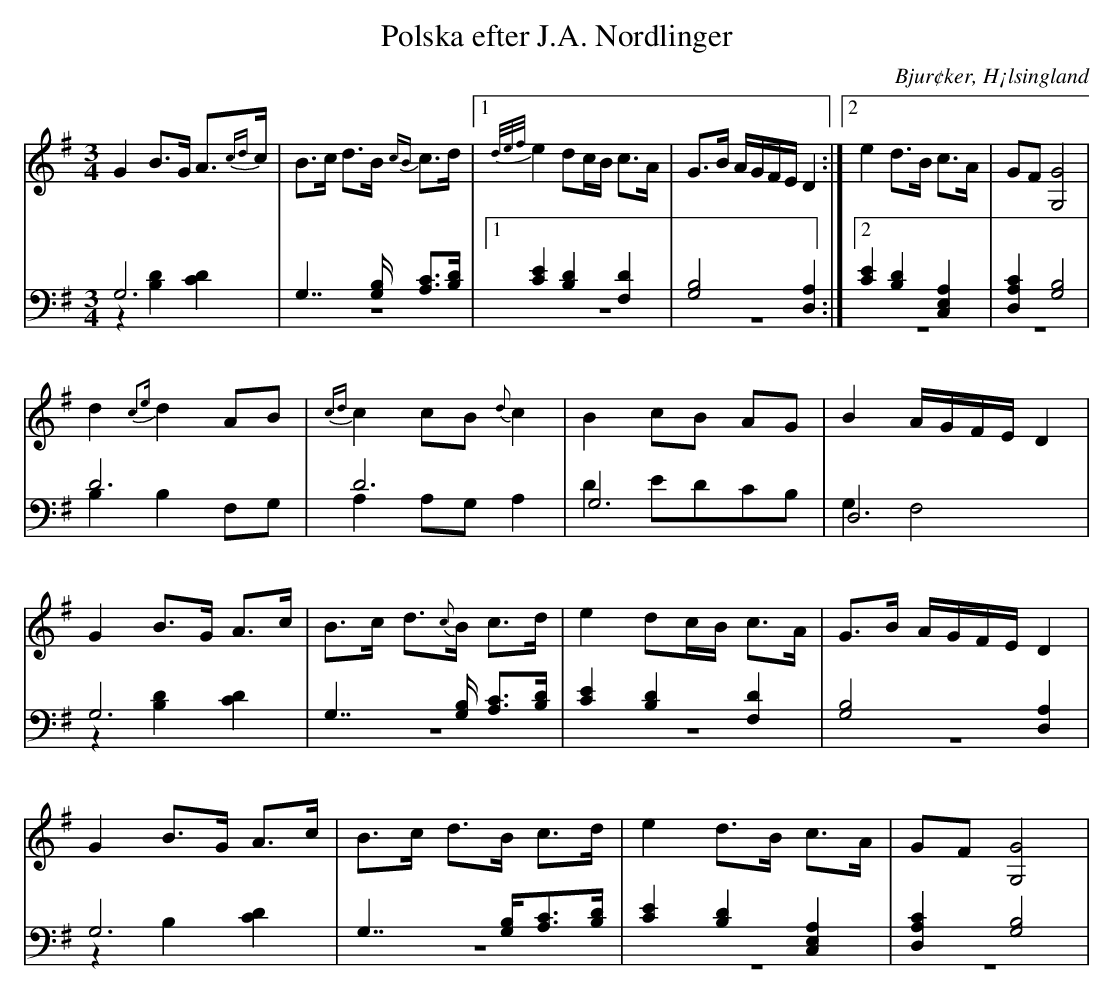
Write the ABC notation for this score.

X:1
T: Polska efter J.A. Nordlinger
O: Bjur¢ker, H¡lsingland
M: 3/4
L: 1/8
K: G
V:1
V:2
V:3 merge
V:1
G2 B>G A>{cd2/3}c|B>c d>B {cB}c>d |1 {d/e/f/}e2 dc/B/ c>A| G>B A/G/F/E/ D2:|2 e2 d>B c>A|GF [G4G,4]  |
 d2 {c2e}d2 AB|{cd}c2 cB {d}c2|B2 cB AG|B2 A/G/F/E/ D2 |
G2 B>G A>c|B>c d>{c4/3}B c>d |e2 dc/B/ c>A|G>B A/G/F/E/ D2 |
G2 B>G A>c |B>c d>B c>d|e2 d>B c>A|GF [G,4G4] |
V:2 clef=bass
 G,6|G,7/2 [G,/B,/] [A,C]>[B,D]|1 [C2E2] [B,2D2] [F,2D2]| [G,4B,4] [D,2A,2]:|2 [C2E2] [B,2D2] [C,2E,2A,2]| [D,2A,2C2] [G,4B,4]|
D6 |D6 |G,6|D,6 |
G,6 | G,7/2 [G,/B,/] [A,C]>[B,D]| [C2E2] [B,2D2] [F,2D2]| [G,4B,4] [D,2A,2]|
G,6 |G,7/2 [G,/B,/][A,C]>[B,D]|[C2E2] [B,2D2] [C,2E,2A,2]|[D,2A,2C2] [G,4B,4] |
V:3 clef=bass
z2 [B,2D2] [C2D2]| z6|1 z6| z6:|2 z6|  z6|
B,2 B,2 F,G, |A,2 A,G, A,2 |D2 EDCB,|G,2 F,4 |
z2 [B,2D2] [C2D2]| z6 |z6 |z6|
z2 B,2 [C2D2] |z6|z6|z6|
